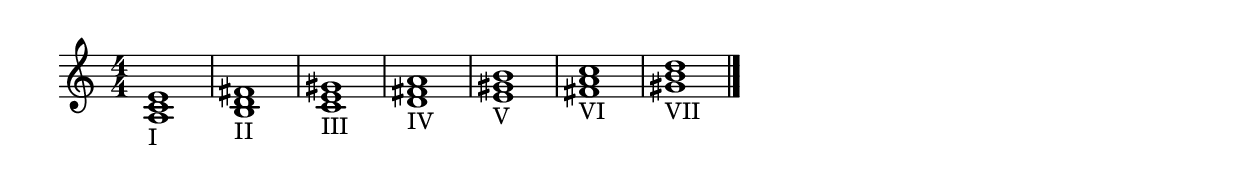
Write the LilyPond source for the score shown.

\version "2.18.2"
\header {
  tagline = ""
}

\score {

\new Staff \relative c' {
  \numericTimeSignature
  \time 4/4
  <a c e>1 -"I" |
  <b d fis>  -"II"|
  <c e gis> -"III" |
  <d fis a> -"IV" |
  <e gis b> -"V" |
  <fis a c> -"VI"|
  <gis b d> -"VII" \bar "|."
}

\layout {
    %  ragged-last = ##t
    %  line-width = 150\mm
    indent = 0\mm
}

%\midi {
%     \tempo 4 = 130
%}

} %score
